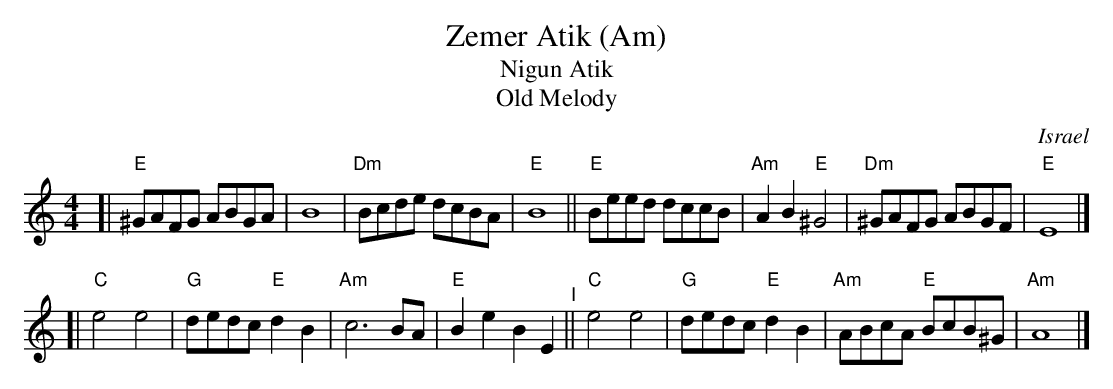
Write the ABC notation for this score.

X:1
T: Zemer Atik (Am)
T: Nigun Atik
T: Old Melody
O: Israel
M: 4/4
L: 1/8
K: Am
[| "E"^GAFG ABGA | B8 | "Dm"Bcde dcBA | "E"B8 \
|| "E"Beed dccB | "Am"A2B2 "E"^G4 | "Dm"^GAFG ABGF | "E"E8 |]
[| "C"e4 e4 | "G"dedc "E"d2B2  | "Am"c6 BA | "E"B2e2 B2E2 "^I"\
|| "C"e4 e4 | "G"dedc "E"d2B2  | "Am"ABcA "E"BcB^G | "Am"A8 |]
